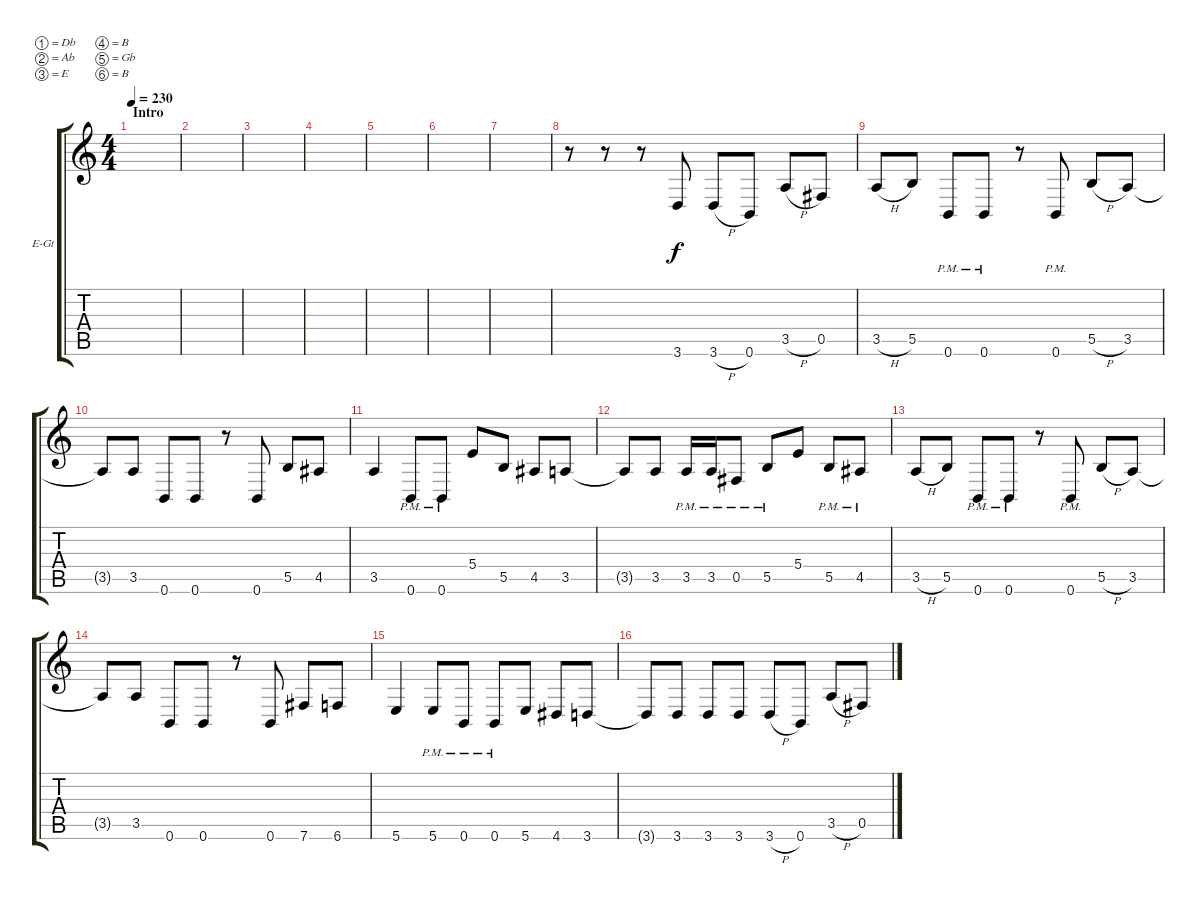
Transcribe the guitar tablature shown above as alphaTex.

\bracketExtendMode groupsimilarinstruments
\firstSystemTrackNameOrientation horizontal
\otherSystemsTrackNameOrientation horizontal
\track ("Electric Guitar 2" "E-Gt") {instrument distortionguitar}
\staff {score tabs}
\tuning (Db4 Ab3 E3 B2 Gb2 B1)
\ts (4 4)
\section ("" "Intro")
\tempo 230
\clef g2
\ks c
|
|
|
|
|
|
|
r.8 r.8 r.8 3.6.8 3.6{h}.8 0.6.8 3.5{h}.8 0.5.8 |
3.5{h}.8 5.5.8 0.6{pm}.8 0.6{pm}.8 r.8 0.6{pm}.8 5.5{h}.8 3.5.8 |
3.5{t}.8 3.5.8 0.6.8 0.6.8 r.8 0.6.8 5.5.8 4.5.8 |
3.5.4 0.6{pm}.8 0.6{pm}.8 5.4.8 5.5.8 4.5.8 3.5.8 |
3.5{t}.8 3.5.8 3.5{pm}.16 3.5{pm}.16 0.5{pm}.8 5.5{pm}.8 5.4.8 5.5{pm}.8 4.5{pm}.8 |
3.5{h}.8 5.5.8 0.6{pm}.8 0.6{pm}.8 r.8 0.6{pm}.8 5.5{h}.8 3.5.8 |
3.5{t}.8 3.5.8 0.6.8 0.6.8 r.8 0.6.8 7.6.8 6.6.8 |
5.6.4 5.6{pm}.8 0.6{pm}.8 0.6{pm}.8 5.6.8 4.6.8 3.6.8 |
3.6{t}.8 3.6.8 3.6.8 3.6.8 3.6{h}.8 0.6.8 3.5{h}.8 0.5.8
